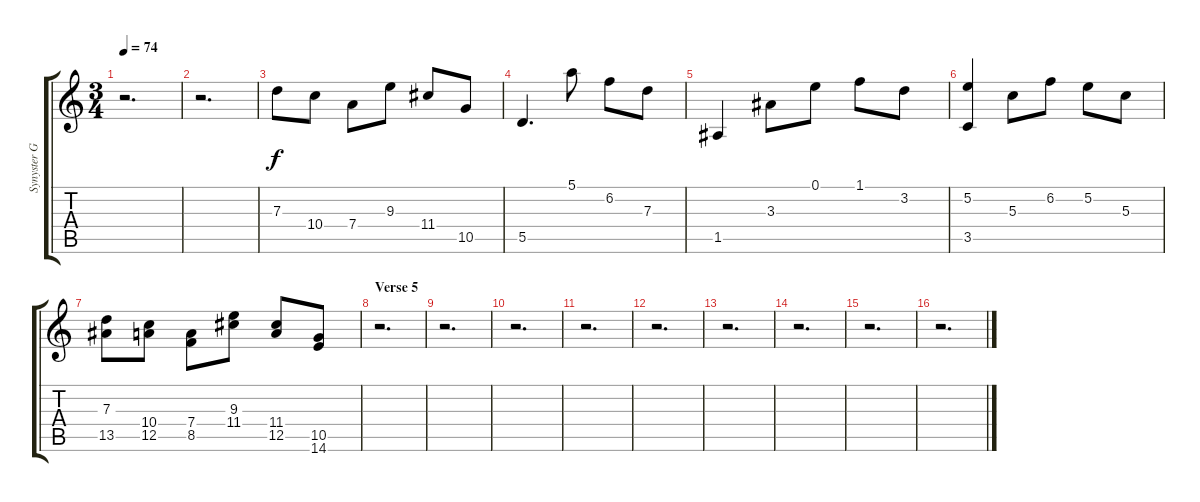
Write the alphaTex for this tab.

\track ("Synyster Gates (Neutral Lead 2)" "Synyster G") {instrument distortionguitar}
\staff {score tabs}
\tuning (E4 B3 G3 D3 A2 D2) {hide}
\ts (3 4)
\tempo 74
\clef g2
\ks c
r.2{d dy f} |
r.2{d} |
7.3.8 10.4.8 7.4.8 9.3.8 11.4.8 10.5.8 |
5.5.4{d} 5.1.8 6.2.8 7.3.8 |
1.5.4 3.3.8 0.1.8 1.1.8 3.2.8 |
(5.2 3.5).4 5.3.8 6.2.8 5.2.8 5.3.8 |
(7.3 13.5).8 (10.4 12.5).8 (7.4 8.5).8 (9.3 11.4).8 (11.4 12.5).8 (10.5 14.6).8 |
\section ("" "Verse 5")
r.2{d} |
r.2{d} |
r.2{d} |
r.2{d} |
r.2{d} |
r.2{d} |
r.2{d} |
r.2{d} |
r.2{d}
